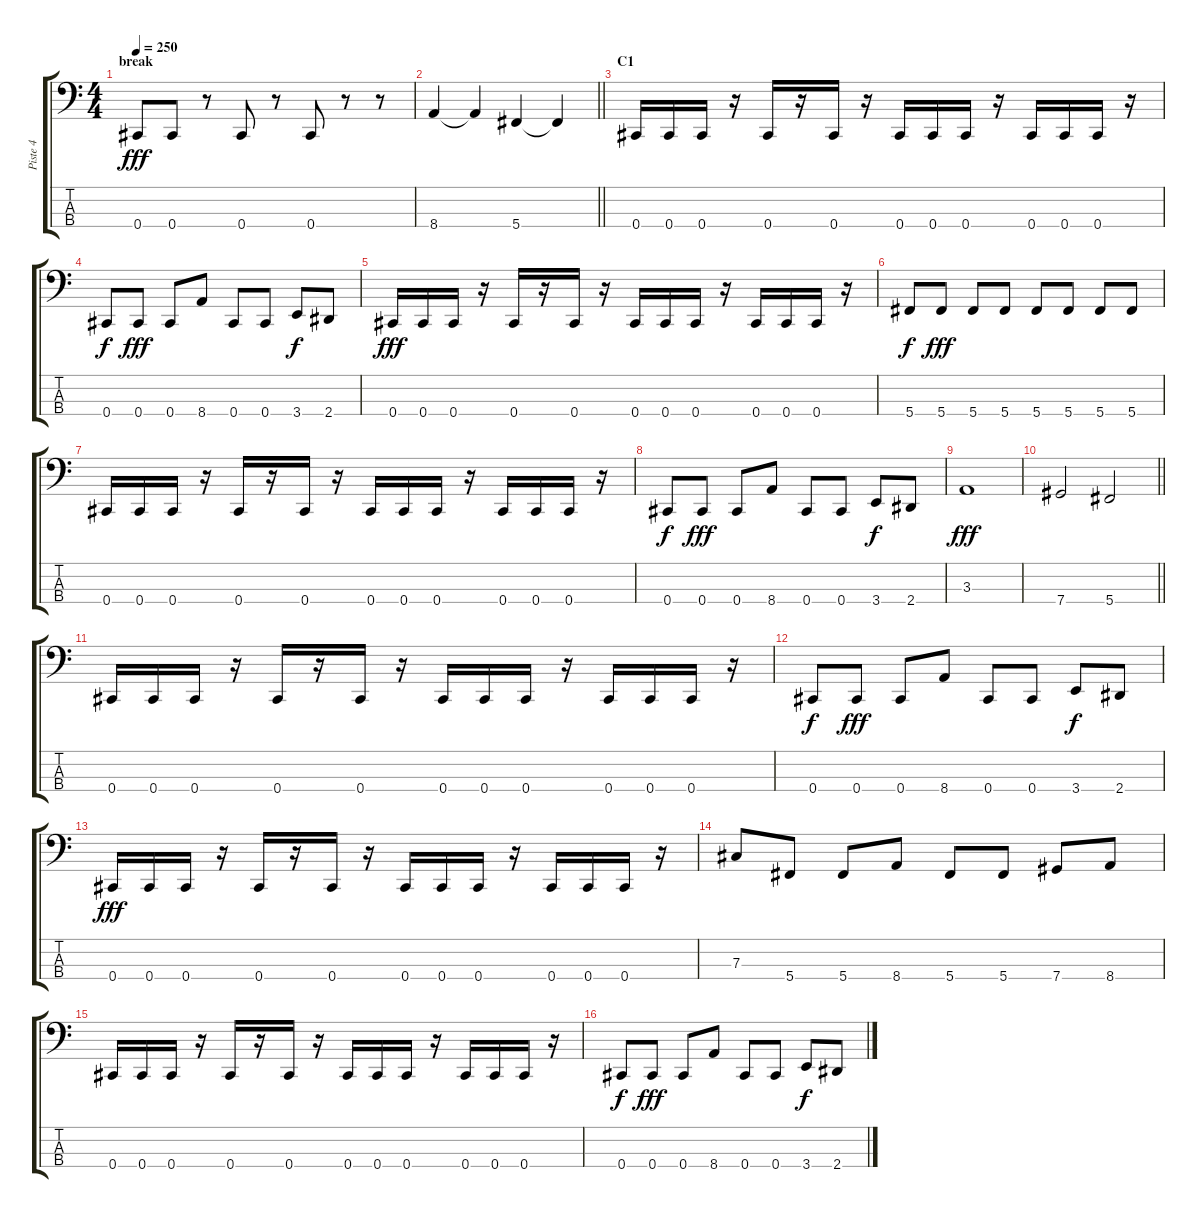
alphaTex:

\track ("Piste 4" "Piste 4") {instrument electricbasspick}
\staff {score tabs}
\tuning (E2 B1 Gb1 Db1) {hide}
\ts (4 4)
\section ("" "break")
\tempo 250
\clef f4
\ks c
0.4.8{dy fff} 0.4.8 r.8 0.4.8 r.8 0.4.8 r.8 r.8 |
\barLineRight lightlight
8.4.4 8.4{t}.4 5.4.4 5.4{t}.4 |
\section ("" "C1")
0.4.16 0.4.16 0.4.16 r.16 0.4.16 r.16 0.4.16 r.16 0.4.16 0.4.16 0.4.16 r.16 0.4.16 0.4.16 0.4.16 r.16 |
0.4.8{dy f} 0.4.8{dy fff} 0.4.8 8.4.8 0.4.8 0.4.8 3.4.8{dy f} 2.4.8 |
0.4.16{dy fff} 0.4.16 0.4.16 r.16 0.4.16 r.16 0.4.16 r.16 0.4.16 0.4.16 0.4.16 r.16 0.4.16 0.4.16 0.4.16 r.16 |
5.4.8{dy f} 5.4.8{dy fff} 5.4.8 5.4.8 5.4.8 5.4.8 5.4.8 5.4.8 |
0.4.16 0.4.16 0.4.16 r.16 0.4.16 r.16 0.4.16 r.16 0.4.16 0.4.16 0.4.16 r.16 0.4.16 0.4.16 0.4.16 r.16 |
0.4.8{dy f} 0.4.8{dy fff} 0.4.8 8.4.8 0.4.8 0.4.8 3.4.8{dy f} 2.4.8 |
3.3.1{dy fff} |
\barLineRight lightlight
7.4.2 5.4.2 |
0.4.16 0.4.16 0.4.16 r.16 0.4.16 r.16 0.4.16 r.16 0.4.16 0.4.16 0.4.16 r.16 0.4.16 0.4.16 0.4.16 r.16 |
0.4.8{dy f} 0.4.8{dy fff} 0.4.8 8.4.8 0.4.8 0.4.8 3.4.8{dy f} 2.4.8 |
0.4.16{dy fff} 0.4.16 0.4.16 r.16 0.4.16 r.16 0.4.16 r.16 0.4.16 0.4.16 0.4.16 r.16 0.4.16 0.4.16 0.4.16 r.16 |
7.3.8 5.4.8 5.4.8 8.4.8 5.4.8 5.4.8 7.4.8 8.4.8 |
0.4.16 0.4.16 0.4.16 r.16 0.4.16 r.16 0.4.16 r.16 0.4.16 0.4.16 0.4.16 r.16 0.4.16 0.4.16 0.4.16 r.16 |
0.4.8{dy f} 0.4.8{dy fff} 0.4.8 8.4.8 0.4.8 0.4.8 3.4.8{dy f} 2.4.8
